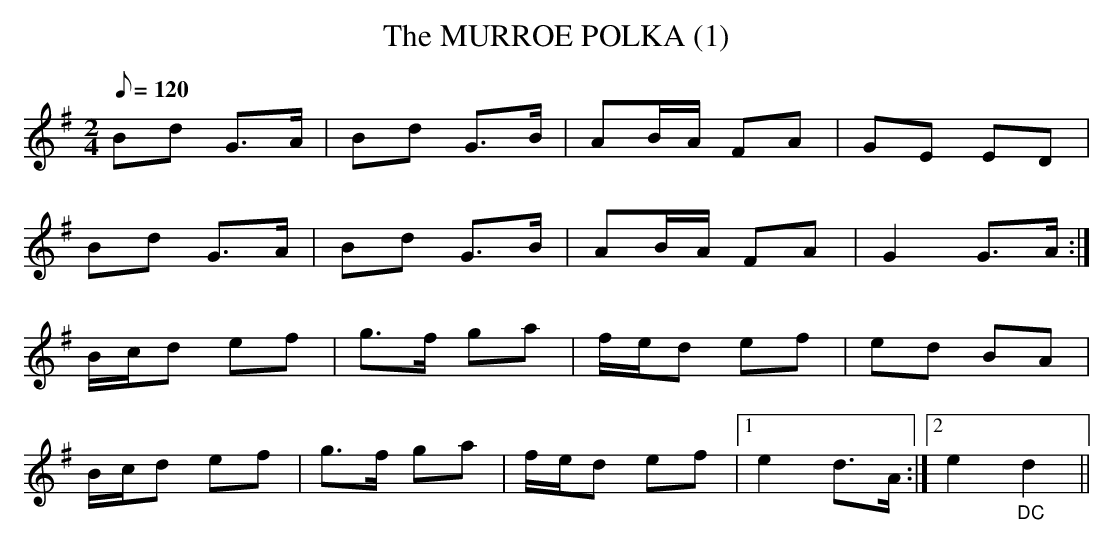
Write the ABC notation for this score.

X:1
T:MURROE POLKA (1), The
L:1/8
M:2/4
Q:120
K:G
Bd G>A|Bd G>B|AB/A/ FA|GE ED|
Bd G>A|Bd G>B|AB/A/ FA|G2 G>A :|
B/c/d ef|g>f ga|f/e/d ef|ed BA|
B/c/d ef|g>f ga|f/e/d ef|1 e2 d>A :|\
[2 e2 "_DC"d2||
